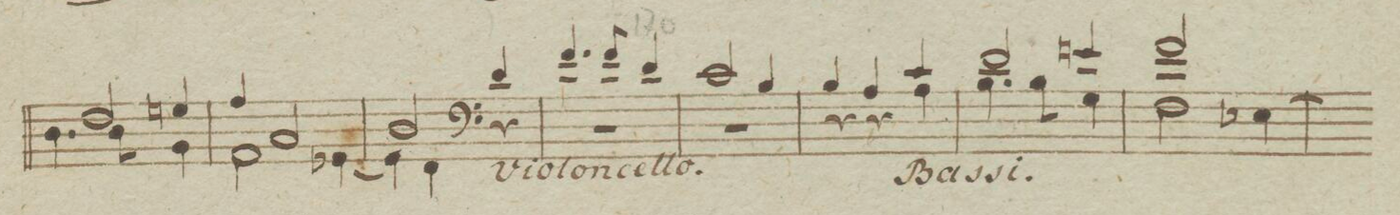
**kern	**dynam
*I"Violon	*
*clefG2	*
*k[b-e-]	*
*met(c)	*
*M3/4	*
*^	*
2dd/yy	4.b-\yy	.
.	8b-\yy	.
4een/yy	4g\yy	.
=168	=168	=168
4ff/yy	2f\yy	.
2a/yy	.	.
.	[4e-X\yy	.
=169	=169	=169
2b-/yy	4e-\]yy	.
.	4d\yy	.
*clefF4	*clefF4	*
4d/yy	4rcyy	.
=170	=170	=170
4.f/yy	2.ryy	.
8f/yy	.	.
4d/yy	.	.
=171	=171	=171
2c/yy	2.ryy	.
4B-/yy	.	.
=172	=172	=172
4B-/yy	4ryy	.
4A/yy	4ryy	.
4c/yy	4A\yy	.
=173	=173	=173
2d/yy	4.B-\yy	.
.	8B-\yy	.
4en/yy	4G\yy	.
=174	=174	=174
2f/yy	2F\yy	.
4ryy	[4E-X\yy	.
*v	*v	*
=175	=175
*-	*-
